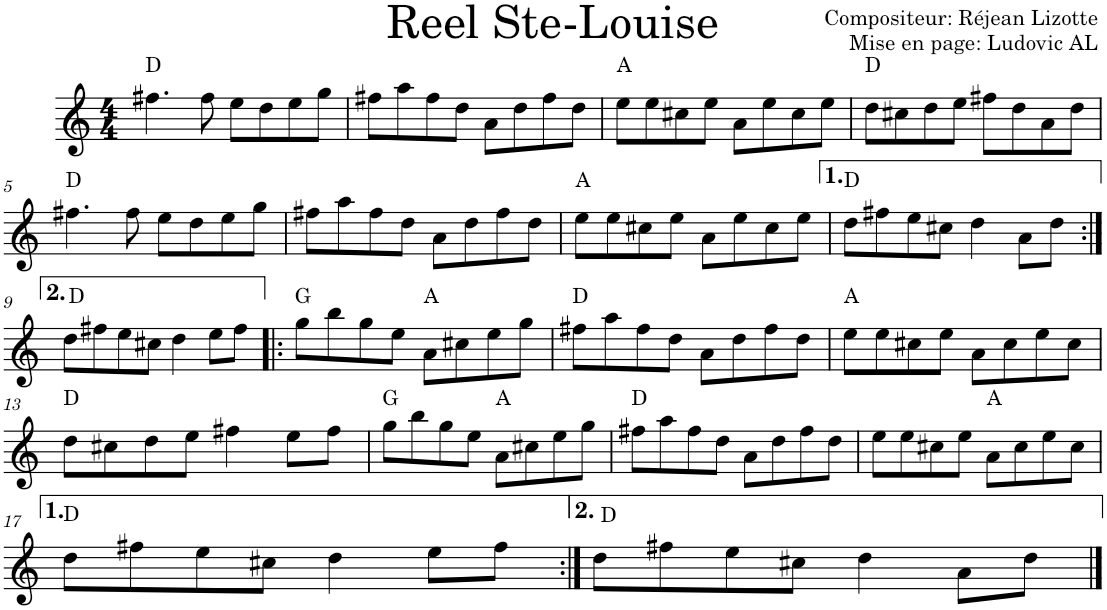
**kern	**harte
*part1	*part1
*staff1	*
*I"Violon	*
*I'Vln.	*
*clefG2	*
*k[]	*
*M4/4	*
=1	=1
4.ff#X\	D:maj
8ff#\	.
8ee\L	.
8dd\	.
8ee\	.
8gg\J	.
=2	=2
8ff#X\L	.
8aa\	.
8ff#\	.
8dd\J	.
8a\L	.
8dd\	.
8ff#\	.
8dd\J	.
=3	=3
8ee\L	A:maj
8ee\	.
8cc#X\	.
8ee\J	.
8a\L	.
8ee\	.
8cc#\	.
8ee\J	.
=4	=4
8dd\L	D:maj
8cc#X\	.
8dd\	.
8ee\J	.
8ff#X\L	.
8dd\	.
8a\	.
8dd\J	.
!!LO:LB:g=z
=5	=5
4.ff#X\	D:maj
8ff#\	.
8ee\L	.
8dd\	.
8ee\	.
8gg\J	.
=6	=6
8ff#X\L	.
8aa\	.
8ff#\	.
8dd\J	.
8a\L	.
8dd\	.
8ff#\	.
8dd\J	.
=7	=7
8ee\L	A:maj
8ee\	.
8cc#X\	.
8ee\J	.
8a\L	.
8ee\	.
8cc#\	.
8ee\J	.
=8	=8
8dd\L	D:maj
8ff#X\	.
8ee\	.
8cc#X\J	.
4dd\	.
8a\L	.
8dd\J	.
!!LO:LB:g=z
=9:|!	=9:|!
8dd\L	D:maj
8ff#X\	.
8ee\	.
8cc#X\J	.
4dd\	.
8ee\L	.
8ff#\J	.
=10!|:	=10!|:
8gg\L	G:maj
8bb\	.
8gg\	.
8ee\J	.
8a\L	A:maj
8cc#X\	.
8ee\	.
8gg\J	.
=11	=11
8ff#X\L	D:maj
8aa\	.
8ff#\	.
8dd\J	.
8a\L	.
8dd\	.
8ff#\	.
8dd\J	.
=12	=12
8ee\L	A:maj
8ee\	.
8cc#X\	.
8ee\J	.
8a\L	.
8cc#\	.
8ee\	.
8cc#\J	.
!!LO:LB:g=z
=13	=13
8dd\L	D:maj
8cc#X\	.
8dd\	.
8ee\J	.
4ff#X\	.
8ee\L	.
8ff#\J	.
=14	=14
8gg\L	G:maj
8bb\	.
8gg\	.
8ee\J	.
8a\L	A:maj
8cc#X\	.
8ee\	.
8gg\J	.
=15	=15
8ff#X\L	D:maj
8aa\	.
8ff#\	.
8dd\J	.
8a\L	.
8dd\	.
8ff#\	.
8dd\J	.
=16	=16
8ee\L	.
8ee\	.
8cc#X\	.
8ee\J	.
8a\L	A:maj
8cc#\	.
8ee\	.
8cc#\J	.
!!LO:LB:g=z
=17	=17
8dd\L	D:maj
8ff#X\	.
8ee\	.
8cc#X\J	.
4dd\	.
8ee\L	.
8ff#\J	.
=18:|!	=18:|!
8dd\L	D:maj
8ff#X\	.
8ee\	.
8cc#X\J	.
4dd\	.
8a\L	.
8dd\J	.
==	==
*-	*-
